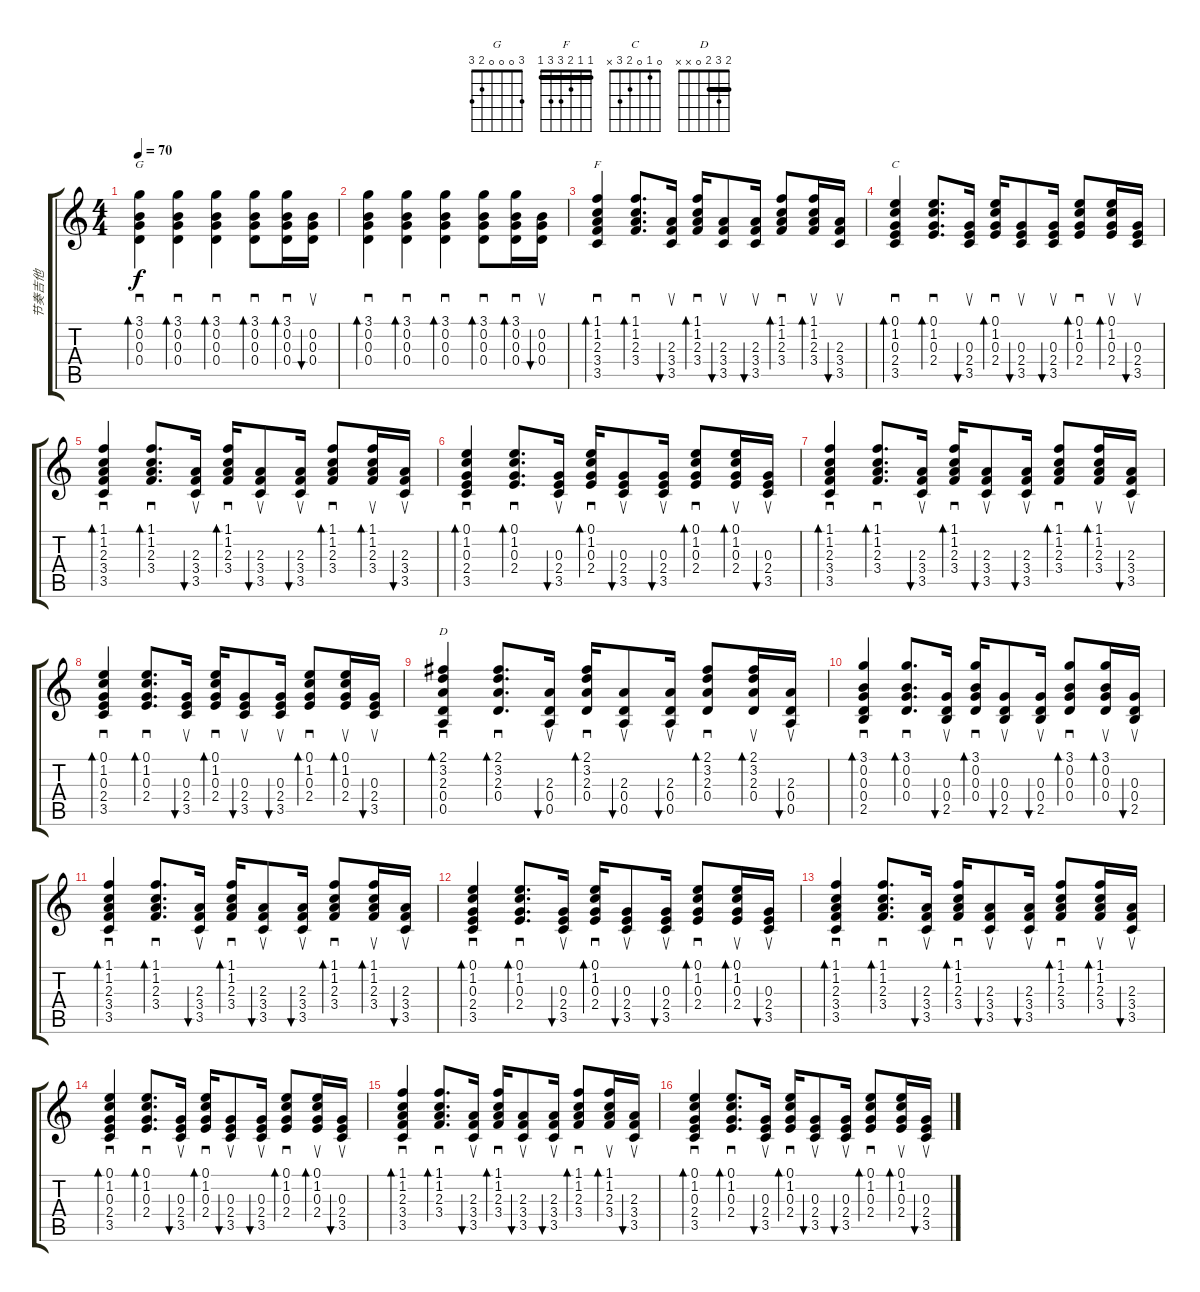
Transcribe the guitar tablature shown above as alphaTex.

\track ("节奏吉他" "节奏吉他") {instrument acousticguitarsteel}
\staff {score tabs}
\tuning (E4 B3 G3 D3 A2 E2) {hide}
\chord ("G" 3 0 0 0 2 3)
\chord ("F" 1 1 2 3 3 1) {barre 1}
\chord ("C" 0 1 0 2 3 x)
\chord ("D" 2 3 2 0 x x) {barre 2}
\ts (4 4)
\tempo 70
\clef g2
\ks c
(3.1 0.2 0.3 0.4).4{sd bd 30 ch "G" dy f} (3.1 0.2 0.3 0.4).4{sd bd 30} (3.1 0.2 0.3 0.4).4{sd bd 30} (3.1 0.2 0.3 0.4).8{sd bd 30} (3.1 0.2 0.3 0.4).16{sd bd 30} (0.2 0.3 0.4).16{su bu 30} |
(3.1 0.2 0.3 0.4).4{sd bd 30} (3.1 0.2 0.3 0.4).4{sd bd 30} (3.1 0.2 0.3 0.4).4{sd bd 30} (3.1 0.2 0.3 0.4).8{sd bd 30} (3.1 0.2 0.3 0.4).16{sd bd 30} (0.2 0.3 0.4).16{su bu 30} |
(1.1 1.2 2.3 3.4 3.5).4{sd bd 30 ch "F"} (1.1 1.2 2.3 3.4).8{d sd bd 30} (2.3 3.4 3.5).16{su bu 30} (1.1 1.2 2.3 3.4).16{sd bd 30} (2.3 3.4 3.5).8{su bu 30} (2.3 3.4 3.5).16{su bu 30} (1.1 1.2 2.3 3.4).8{sd bd 30} (1.1 1.2 2.3 3.4).16{su bd 30} (2.3 3.4 3.5).16{su bu 30} |
(0.1 1.2 0.3 2.4 3.5).4{sd bd 30 ch "C"} (0.1 1.2 0.3 2.4).8{d sd bd 30} (0.3 2.4 3.5).16{su bu 30} (0.1 1.2 0.3 2.4).16{sd bd 30} (0.3 2.4 3.5).8{su bu 30} (0.3 2.4 3.5).16{su bu 30} (0.1 1.2 0.3 2.4).8{sd bd 30} (0.1 1.2 0.3 2.4).16{su bd 30} (0.3 2.4 3.5).16{su bu 30} |
(1.1 1.2 2.3 3.4 3.5).4{sd bd 30} (1.1 1.2 2.3 3.4).8{d sd bd 30} (2.3 3.4 3.5).16{su bu 30} (1.1 1.2 2.3 3.4).16{sd bd 30} (2.3 3.4 3.5).8{su bu 30} (2.3 3.4 3.5).16{su bu 30} (1.1 1.2 2.3 3.4).8{sd bd 30} (1.1 1.2 2.3 3.4).16{su bd 30} (2.3 3.4 3.5).16{su bu 30} |
(0.1 1.2 0.3 2.4 3.5).4{sd bd 30} (0.1 1.2 0.3 2.4).8{d sd bd 30} (0.3 2.4 3.5).16{su bu 30} (0.1 1.2 0.3 2.4).16{sd bd 30} (0.3 2.4 3.5).8{su bu 30} (0.3 2.4 3.5).16{su bu 30} (0.1 1.2 0.3 2.4).8{sd bd 30} (0.1 1.2 0.3 2.4).16{su bd 30} (0.3 2.4 3.5).16{su bu 30} |
(1.1 1.2 2.3 3.4 3.5).4{sd bd 30} (1.1 1.2 2.3 3.4).8{d sd bd 30} (2.3 3.4 3.5).16{su bu 30} (1.1 1.2 2.3 3.4).16{sd bd 30} (2.3 3.4 3.5).8{su bu 30} (2.3 3.4 3.5).16{su bu 30} (1.1 1.2 2.3 3.4).8{sd bd 30} (1.1 1.2 2.3 3.4).16{su bd 30} (2.3 3.4 3.5).16{su bu 30} |
(0.1 1.2 0.3 2.4 3.5).4{sd bd 30} (0.1 1.2 0.3 2.4).8{d sd bd 30} (0.3 2.4 3.5).16{su bu 30} (0.1 1.2 0.3 2.4).16{sd bd 30} (0.3 2.4 3.5).8{su bu 30} (0.3 2.4 3.5).16{su bu 30} (0.1 1.2 0.3 2.4).8{sd bd 30} (0.1 1.2 0.3 2.4).16{su bd 30} (0.3 2.4 3.5).16{su bu 30} |
(2.1 3.2 2.3 0.4 0.5).4{sd bd 30 ch "D"} (2.1 3.2 2.3 0.4).8{d sd bd 30} (2.3 0.4 0.5).16{su bu 30} (2.1 3.2 2.3 0.4).16{sd bd 30} (2.3 0.4 0.5).8{su bu 30} (2.3 0.4 0.5).16{su bu 30} (2.1 3.2 2.3 0.4).8{sd bd 30} (2.1 3.2 2.3 0.4).16{su bd 30} (2.3 0.4 0.5).16{su bu 30} |
(3.1 0.2 0.3 0.4 2.5).4{sd bd 30} (3.1 0.2 0.3 0.4).8{d sd bd 30} (0.3 0.4 2.5).16{su bu 30} (3.1 0.2 0.3 0.4).16{sd bd 30} (0.3 0.4 2.5).8{su bu 30} (0.3 0.4 2.5).16{su bu 30} (3.1 0.2 0.3 0.4).8{sd bd 30} (3.1 0.2 0.3 0.4).16{su bd 30} (0.3 0.4 2.5).16{su bu 30} |
(1.1 1.2 2.3 3.4 3.5).4{sd bd 30} (1.1 1.2 2.3 3.4).8{d sd bd 30} (2.3 3.4 3.5).16{su bu 30} (1.1 1.2 2.3 3.4).16{sd bd 30} (2.3 3.4 3.5).8{su bu 30} (2.3 3.4 3.5).16{su bu 30} (1.1 1.2 2.3 3.4).8{sd bd 30} (1.1 1.2 2.3 3.4).16{su bd 30} (2.3 3.4 3.5).16{su bu 30} |
(0.1 1.2 0.3 2.4 3.5).4{sd bd 30} (0.1 1.2 0.3 2.4).8{d sd bd 30} (0.3 2.4 3.5).16{su bu 30} (0.1 1.2 0.3 2.4).16{sd bd 30} (0.3 2.4 3.5).8{su bu 30} (0.3 2.4 3.5).16{su bu 30} (0.1 1.2 0.3 2.4).8{sd bd 30} (0.1 1.2 0.3 2.4).16{su bd 30} (0.3 2.4 3.5).16{su bu 30} |
(1.1 1.2 2.3 3.4 3.5).4{sd bd 30} (1.1 1.2 2.3 3.4).8{d sd bd 30} (2.3 3.4 3.5).16{su bu 30} (1.1 1.2 2.3 3.4).16{sd bd 30} (2.3 3.4 3.5).8{su bu 30} (2.3 3.4 3.5).16{su bu 30} (1.1 1.2 2.3 3.4).8{sd bd 30} (1.1 1.2 2.3 3.4).16{su bd 30} (2.3 3.4 3.5).16{su bu 30} |
(0.1 1.2 0.3 2.4 3.5).4{sd bd 30} (0.1 1.2 0.3 2.4).8{d sd bd 30} (0.3 2.4 3.5).16{su bu 30} (0.1 1.2 0.3 2.4).16{sd bd 30} (0.3 2.4 3.5).8{su bu 30} (0.3 2.4 3.5).16{su bu 30} (0.1 1.2 0.3 2.4).8{sd bd 30} (0.1 1.2 0.3 2.4).16{su bd 30} (0.3 2.4 3.5).16{su bu 30} |
(1.1 1.2 2.3 3.4 3.5).4{sd bd 30} (1.1 1.2 2.3 3.4).8{d sd bd 30} (2.3 3.4 3.5).16{su bu 30} (1.1 1.2 2.3 3.4).16{sd bd 30} (2.3 3.4 3.5).8{su bu 30} (2.3 3.4 3.5).16{su bu 30} (1.1 1.2 2.3 3.4).8{sd bd 30} (1.1 1.2 2.3 3.4).16{su bd 30} (2.3 3.4 3.5).16{su bu 30} |
(0.1 1.2 0.3 2.4 3.5).4{sd bd 30} (0.1 1.2 0.3 2.4).8{d sd bd 30} (0.3 2.4 3.5).16{su bu 30} (0.1 1.2 0.3 2.4).16{sd bd 30} (0.3 2.4 3.5).8{su bu 30} (0.3 2.4 3.5).16{su bu 30} (0.1 1.2 0.3 2.4).8{sd bd 30} (0.1 1.2 0.3 2.4).16{su bd 30} (0.3 2.4 3.5).16{su bu 30}
